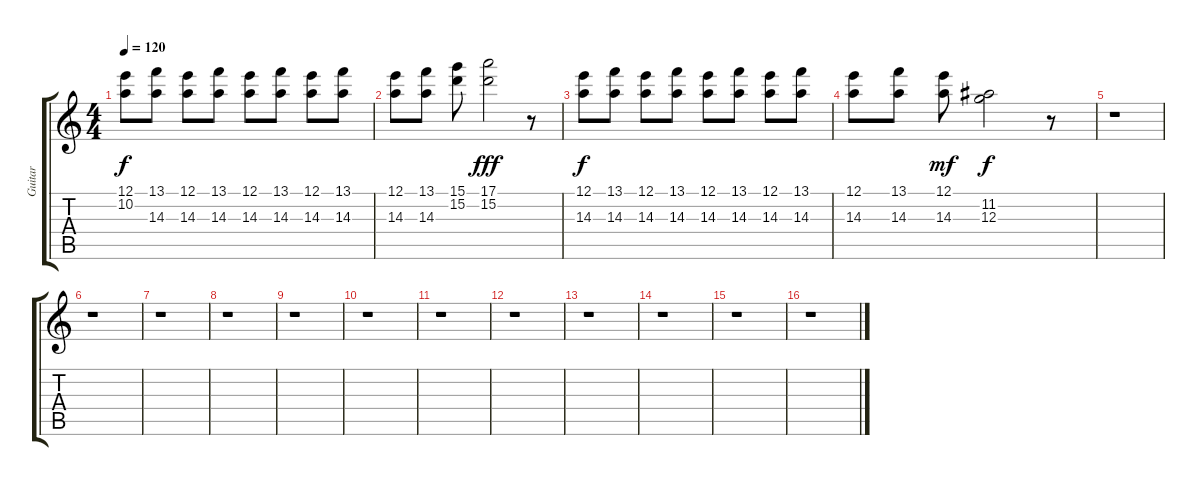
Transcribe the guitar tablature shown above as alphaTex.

\track ("Guitar" "Guitar") {instrument acousticguitarsteel}
\staff {score tabs}
\tuning (E4 B3 G3 D3 A2 E2) {hide}
\ts (4 4)
\tempo 120
\clef g2
\ks c
(12.1 10.2).8{dy f} (13.1 14.3).8 (12.1 14.3).8 (13.1 14.3).8 (12.1 14.3).8 (13.1 14.3).8 (12.1 14.3).8 (13.1 14.3).8 |
(12.1 14.3).8 (13.1 14.3).8 (15.1 15.2).8 (17.1 15.2).2{dy fff} r.8 |
(12.1 14.3).8{dy f} (13.1 14.3).8 (12.1 14.3).8 (13.1 14.3).8 (12.1 14.3).8 (13.1 14.3).8 (12.1 14.3).8 (13.1 14.3).8 |
(12.1 14.3).8 (13.1 14.3).8 (12.1 14.3).8{dy mf} (11.2 12.3).2{dy f} r.8 |
r.1 |
r.1 |
r.1 |
r.1 |
r.1 |
r.1 |
r.1 |
r.1 |
r.1 |
r.1 |
r.1 |
r.1
